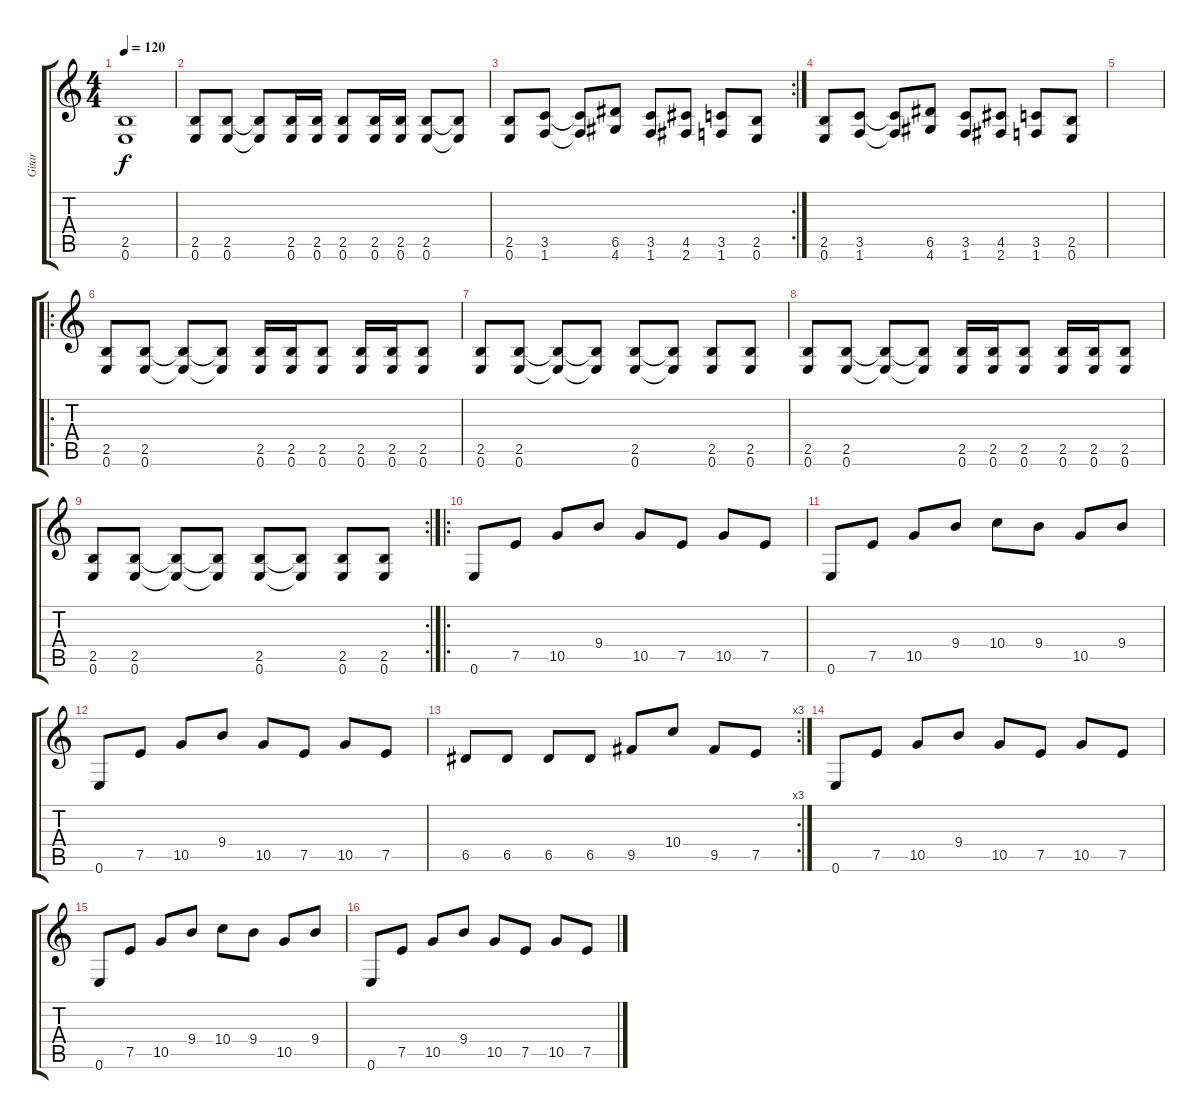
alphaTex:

\track ("Gitar" "Gitar") {instrument distortionguitar}
\staff {score tabs}
\tuning (E4 B3 G3 D3 A2 E2) {hide}
\ts (4 4)
\tempo 120
\clef g2
\ks c
(2.5{t} 0.6{t}).1{dy f} |
(2.5 0.6).8 (2.5 0.6).8 (2.5{t} 0.6{t}).8 (2.5 0.6).16 (2.5 0.6).16 (2.5 0.6).8 (2.5 0.6).16 (2.5 0.6).16 (2.5 0.6).8 (2.5{t} 0.6{t}).8 |
\rc 2
(2.5 0.6).8 (3.5 1.6).8 (3.5{t} 1.6{t}).8 (6.5 4.6).8 (3.5 1.6).8 (4.5 2.6).8 (3.5 1.6).8 (2.5 0.6).8 |
(2.5 0.6).8 (3.5 1.6).8 (3.5{t} 1.6{t}).8 (6.5 4.6).8 (3.5 1.6).8 (4.5 2.6).8 (3.5 1.6).8 (2.5 0.6).8 |
|
\ro
(2.5 0.6).8 (2.5 0.6).8 (2.5{t} 0.6{t}).8 (2.5{t} 0.6{t}).8 (2.5 0.6).16 (2.5 0.6).16 (2.5 0.6).8 (2.5 0.6).16 (2.5 0.6).16 (2.5 0.6).8 |
(2.5 0.6).8 (2.5 0.6).8 (2.5{t} 0.6{t}).8 (2.5{t} 0.6{t}).8 (2.5 0.6).8 (2.5{t} 0.6{t}).8 (2.5 0.6).8 (2.5 0.6).8 |
(2.5 0.6).8 (2.5 0.6).8 (2.5{t} 0.6{t}).8 (2.5{t} 0.6{t}).8 (2.5 0.6).16 (2.5 0.6).16 (2.5 0.6).8 (2.5 0.6).16 (2.5 0.6).16 (2.5 0.6).8 |
\rc 2
(2.5 0.6).8 (2.5 0.6).8 (2.5{t} 0.6{t}).8 (2.5{t} 0.6{t}).8 (2.5 0.6).8 (2.5{t} 0.6{t}).8 (2.5 0.6).8 (2.5 0.6).8 |
\ro
0.6.8 7.5.8 10.5.8 9.4.8 10.5.8 7.5.8 10.5.8 7.5.8 |
0.6.8 7.5.8 10.5.8 9.4.8 10.4.8 9.4.8 10.5.8 9.4.8 |
0.6.8 7.5.8 10.5.8 9.4.8 10.5.8 7.5.8 10.5.8 7.5.8 |
\rc 3
6.5.8 6.5.8 6.5.8 6.5.8 9.5.8 10.4.8 9.5.8 7.5.8 |
0.6.8 7.5.8 10.5.8 9.4.8 10.5.8 7.5.8 10.5.8 7.5.8 |
0.6.8 7.5.8 10.5.8 9.4.8 10.4.8 9.4.8 10.5.8 9.4.8 |
0.6.8 7.5.8 10.5.8 9.4.8 10.5.8 7.5.8 10.5.8 7.5.8
